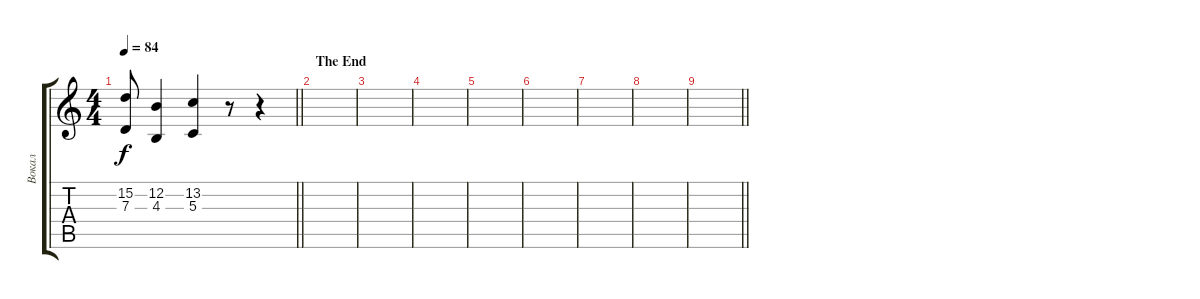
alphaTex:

\track ("Вокал" "Вокал") {instrument harmonica}
\staff {score tabs}
\tuning (E4 B3 G3 D3 A2 E2) {hide}
\ts (4 4)
\tempo 84
\clef g2
\barLineRight lightlight
\ks c
(15.2{t} 7.3{t}).8{dy f} (12.2 4.3).4 (13.2 5.3).4 r.8 r.4 |
\section ("" "The End")
|
|
|
|
|
|
|
\barLineRight lightlight
